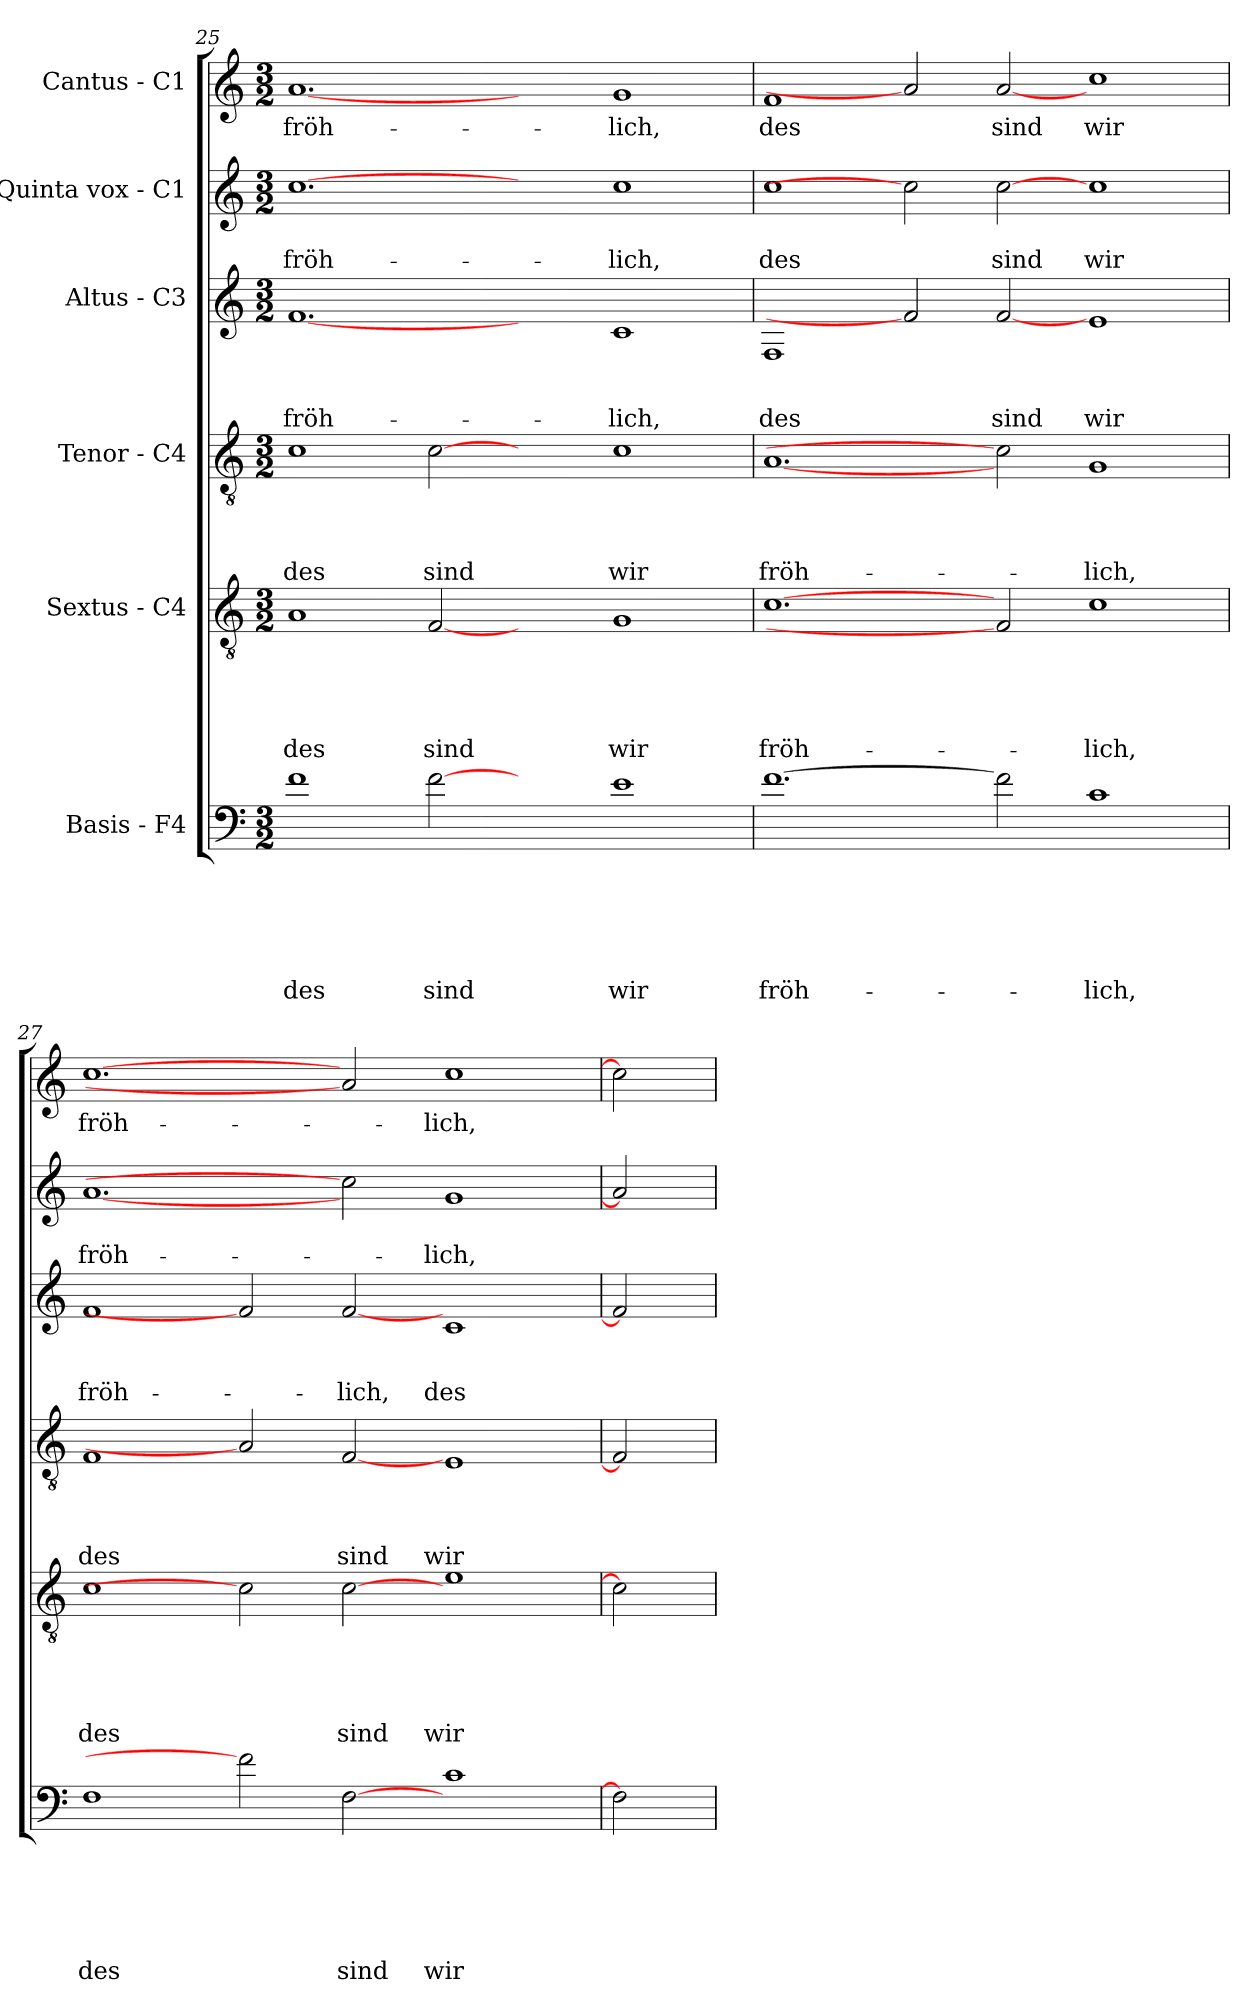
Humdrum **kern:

**kern	**text	**text	**text	**text	**text	**text	**kern	**text	**text	**text	**text	**text	**kern	**text	**text	**text	**text	**kern	**text	**text	**text	**kern	**text	**text	**kern	**text
*part6	*part6	*part6	*part6	*part6	*part6	*part6	*part5	*part5	*part5	*part5	*part5	*part5	*part4	*part4	*part4	*part4	*part4	*part3	*part3	*part3	*part3	*part2	*part2	*part2	*part1	*part1
*staff6	*staff6	*staff6	*staff6	*staff6	*staff6	*staff6	*staff5	*staff5	*staff5	*staff5	*staff5	*staff5	*staff4	*staff4	*staff4	*staff4	*staff4	*staff3	*staff3	*staff3	*staff3	*staff2	*staff2	*staff2	*staff1	*staff1
*I"Basis - F4	*	*	*	*	*	*	*I"Sextus - C4	*	*	*	*	*	*I"Tenor - C4	*	*	*	*	*I"Altus - C3	*	*	*	*I"Quinta vox - C1	*	*	*I"Cantus - C1	*
*clefF4	*	*	*	*	*	*	*clefGv2	*	*	*	*	*	*clefGv2	*	*	*	*	*clefG2	*	*	*	*clefG2	*	*	*clefG2	*
*ITrd8c14	*	*	*	*	*	*	*	*	*	*	*	*	*	*	*	*	*	*	*	*	*	*	*	*	*	*
*k[]	*	*	*	*	*	*	*k[]	*	*	*	*	*	*k[]	*	*	*	*	*k[]	*	*	*	*k[]	*	*	*k[]	*
*C:	*	*	*	*	*	*	*C:	*	*	*	*	*	*C:	*	*	*	*	*C:	*	*	*	*C:	*	*	*C:	*
*M3/2	*	*	*	*	*	*	*M3/2	*	*	*	*	*	*M3/2	*	*	*	*	*M3/2	*	*	*	*M3/2	*	*	*M3/2	*
=25	=25	=25	=25	=25	=25	=25	=25	=25	=25	=25	=25	=25	=25	=25	=25	=25	=25	=25	=25	=25	=25	=25	=25	=25	=25	=25
!	!	!	!	!	!	!LO:LY:b	!	!	!	!	!	!LO:LY:b	!	!	!	!	!LO:LY:b	!	!	!	!LO:LY:b	!	!	!LO:LY:b	!	!LO:LY:b
1F	.	.	.	.	.	des	1A	.	.	.	.	des	1c	.	.	.	des	[1.f	.	.	fröh-	[1.cc	.	fröh-	[1.a	fröh-
!	!	!	!	!	!	!LO:LY:b	!	!	!	!	!	!LO:LY:b	!	!	!	!	!LO:LY:b	!	!	!	!	!	!	!	!	!
[2F	.	.	.	.	.	sind	[2F	.	.	.	.	sind	[2c	.	.	.	sind	.	.	.	.	.	.	.	.	.
2ryy	.	.	.	.	.	.	2ryy	.	.	.	.	.	2ryy	.	.	.	.	2ryy	.	.	.	2ryy	.	.	2ryy	.
!	!	!	!	!	!	!LO:LY:b	!	!	!	!	!	!LO:LY:b	!	!	!	!	!LO:LY:b	!	!	!	!LO:LY:b	!	!	!LO:LY:b	!	!LO:LY:b
1E	.	.	.	.	.	wir	1G	.	.	.	.	wir	1c	.	.	.	wir	1c	.	.	-lich,	1cc	.	-lich,	1g	-lich,
=26	=26	=26	=26	=26	=26	=26	=26	=26	=26	=26	=26	=26	=26	=26	=26	=26	=26	=26	=26	=26	=26	=26	=26	=26	=26	=26
!	!	!	!	!	!	!LO:LY:b	!	!	!	!	!	!LO:LY:b	!	!	!	!	!LO:LY:b	!	!	!	!LO:LY:b	!	!	!LO:LY:b	!	!LO:LY:b
[1.F	.	.	.	.	.	fröh-	[1.c	.	.	.	.	fröh-	[1.A	.	.	.	fröh-	1F	.	.	des	1cc	.	des	1f	des
.	.	.	.	.	.	.	.	.	.	.	.	.	.	.	.	.	.	2f]	.	.	.	2cc]	.	.	2a]	.
!	!	!	!	!	!	!	!	!	!	!	!	!	!	!	!	!	!	!	!	!	!LO:LY:b	!	!	!LO:LY:b	!	!LO:LY:b
2F]	.	.	.	.	.	.	2F]	.	.	.	.	.	2c]	.	.	.	.	[2f	.	.	sind	[2cc	.	sind	[2a	sind
!	!	!	!	!	!	!LO:LY:b	!	!	!	!	!	!LO:LY:b	!	!	!	!	!LO:LY:b	!	!	!	!LO:LY:b	!	!	!LO:LY:b	!	!LO:LY:b
1C	.	.	.	.	.	-lich,	1c	.	.	.	.	-lich,	1G	.	.	.	-lich,	1e	.	.	wir	1cc	.	wir	1cc	wir
=27	=27	=27	=27	=27	=27	=27	=27	=27	=27	=27	=27	=27	=27	=27	=27	=27	=27	=27	=27	=27	=27	=27	=27	=27	=27	=27
!	!	!	!	!	!	!LO:LY:b	!	!	!	!	!	!LO:LY:b	!	!	!	!	!LO:LY:b	!	!	!	!LO:LY:b	!	!	!LO:LY:b	!	!LO:LY:b
1FF	.	.	.	.	.	des	1c	.	.	.	.	des	1F	.	.	.	des	1f	.	.	fröh-	[1.a	.	fröh-	[1.cc	fröh-
2F]	.	.	.	.	.	.	2c]	.	.	.	.	.	2A]	.	.	.	.	2f]	.	.	.	.	.	.	.	.
!	!	!	!	!	!	!LO:LY:b	!	!	!	!	!	!LO:LY:b	!	!	!	!	!LO:LY:b	!	!	!	!LO:LY:b	!	!	!	!	!
[2FF	.	.	.	.	.	sind	[2c	.	.	.	.	sind	[2F	.	.	.	sind	[2f	.	.	-lich,	2cc]	.	.	2a]	.
!	!	!	!	!	!	!LO:LY:b	!	!	!	!	!	!LO:LY:b	!	!	!	!	!LO:LY:b	!	!	!	!LO:LY:b	!	!	!LO:LY:b	!	!LO:LY:b
1C	.	.	.	.	.	wir	1e	.	.	.	.	wir	1E	.	.	.	wir	1c	.	.	des	1g	.	-lich,	1cc	-lich,
=28	=28	=28	=28	=28	=28	=28	=28	=28	=28	=28	=28	=28	=28	=28	=28	=28	=28	=28	=28	=28	=28	=28	=28	=28	=28	=28
2FF]	.	.	.	.	.	.	2c]	.	.	.	.	.	2F]	.	.	.	.	2f]	.	.	.	2a]	.	.	2cc]	.
=	=	=	=	=	=	=	=	=	=	=	=	=	=	=	=	=	=	=	=	=	=	=	=	=	=	=
*-	*-	*-	*-	*-	*-	*-	*-	*-	*-	*-	*-	*-	*-	*-	*-	*-	*-	*-	*-	*-	*-	*-	*-	*-	*-	*-
